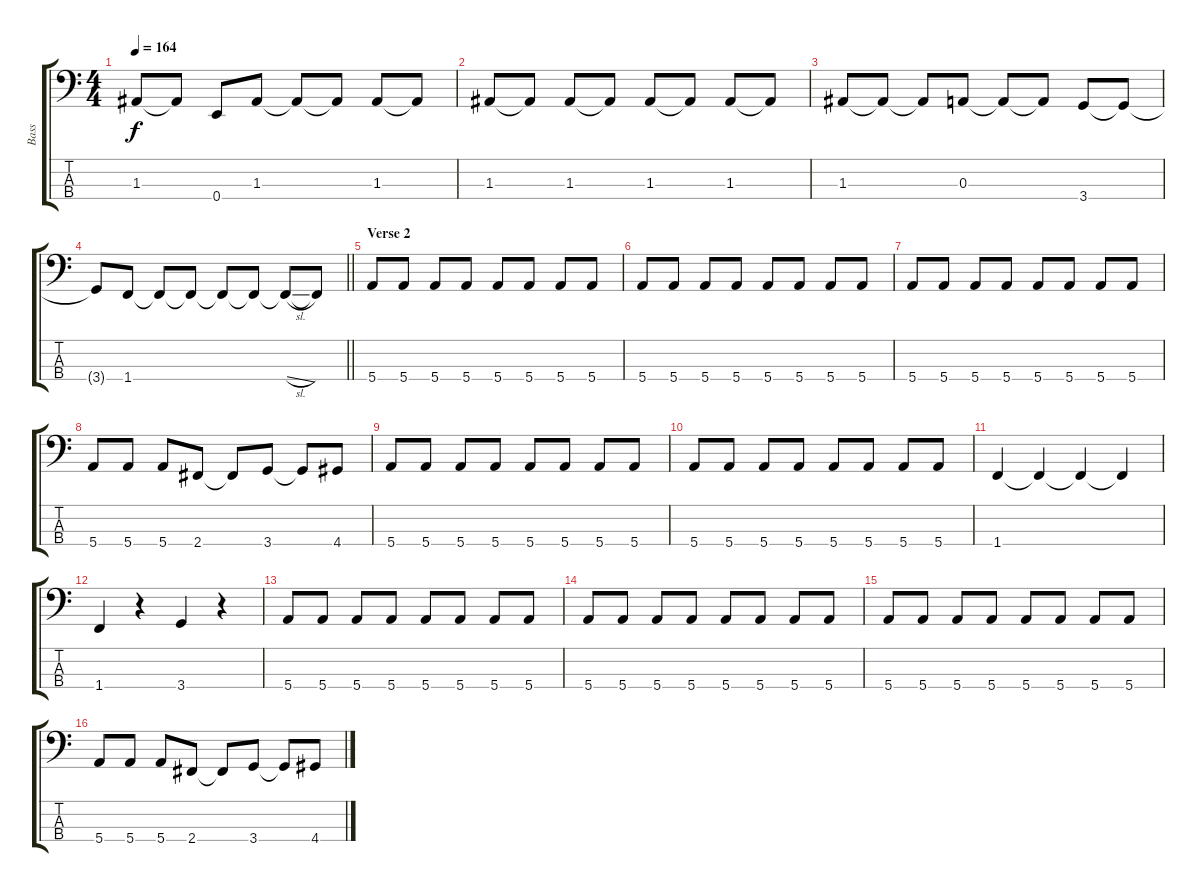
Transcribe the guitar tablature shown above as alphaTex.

\track ("Bass" "Bass") {instrument electricbassfinger}
\staff {score tabs}
\tuning (G2 D2 A1 E1) {hide}
\ts (4 4)
\tempo 164
\clef f4
\ks c
1.3.8{dy f} 1.3{t}.8 0.4.8 1.3.8 1.3{t}.8 1.3{t}.8 1.3.8 1.3{t}.8 |
1.3.8 1.3{t}.8 1.3.8 1.3{t}.8 1.3.8 1.3{t}.8 1.3.8 1.3{t}.8 |
1.3.8 1.3{t}.8 1.3{t}.8 0.3.8 0.3{t}.8 0.3{t}.8 3.4.8 3.4{t}.8 |
\barLineRight lightlight
3.4{t}.8 1.4.8 1.4{t}.8 1.4{t}.8 1.4{t}.8 1.4{t}.8 1.4{sl t}.8 1.4{t}.8 |
\section ("" "Verse 2")
5.4.8 5.4.8 5.4.8 5.4.8 5.4.8 5.4.8 5.4.8 5.4.8 |
5.4.8 5.4.8 5.4.8 5.4.8 5.4.8 5.4.8 5.4.8 5.4.8 |
5.4.8 5.4.8 5.4.8 5.4.8 5.4.8 5.4.8 5.4.8 5.4.8 |
5.4.8 5.4.8 5.4.8 2.4.8 2.4{t}.8 3.4.8 3.4{t}.8 4.4.8 |
5.4.8 5.4.8 5.4.8 5.4.8 5.4.8 5.4.8 5.4.8 5.4.8 |
5.4.8 5.4.8 5.4.8 5.4.8 5.4.8 5.4.8 5.4.8 5.4.8 |
1.4.4 1.4{t}.4 1.4{t}.4 1.4{t}.4 |
1.4.4 r.4 3.4.4 r.4 |
5.4.8 5.4.8 5.4.8 5.4.8 5.4.8 5.4.8 5.4.8 5.4.8 |
5.4.8 5.4.8 5.4.8 5.4.8 5.4.8 5.4.8 5.4.8 5.4.8 |
5.4.8 5.4.8 5.4.8 5.4.8 5.4.8 5.4.8 5.4.8 5.4.8 |
5.4.8 5.4.8 5.4.8 2.4.8 2.4{t}.8 3.4.8 3.4{t}.8 4.4.8
